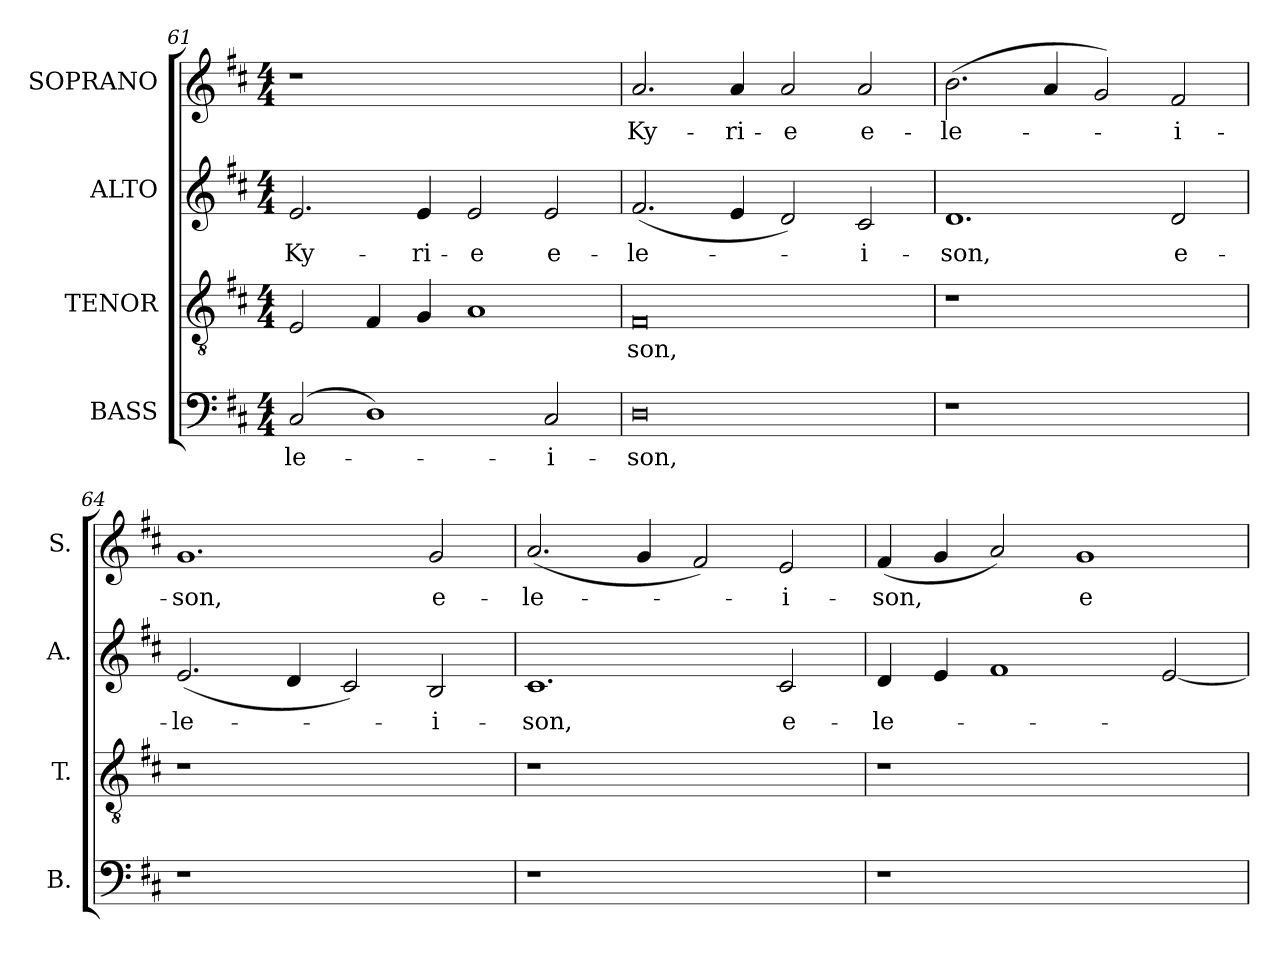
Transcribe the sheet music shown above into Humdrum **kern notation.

**kern	**text	**kern	**text	**kern	**text	**kern	**text
*part4	*part4	*part3	*part3	*part2	*part2	*part1	*part1
*staff4	*staff4	*staff3	*staff3	*staff2	*staff2	*staff1	*staff1
*I"BASS	*	*I"TENOR	*	*I"ALTO	*	*I"SOPRANO	*
*I'B.	*	*I'T.	*	*I'A.	*	*I'S.	*
!!LO:PB:g=z
*clefF4	*	*clefGv2	*	*clefG2	*	*clefG2	*
*	*	*ITrd7c12	*	*	*	*	*
*k[f#c#]	*	*k[f#c#]	*	*k[f#c#]	*	*k[f#c#]	*
*D:	*	*D:	*	*D:	*	*D:	*
*M4/4	*	*M4/4	*	*M4/4	*	*M4/4	*
=61	=61	=61	=61	=61	=61	=61	=61
!	!LO:LY:b:color=#000000	!	!	!	!	!	!
!	!	!	!	!	!LO:LY:b:color=#000000	!LO:N:vis=1	!
(2C#i/	-le-	2EEi/	.	2.ei/	Ky-	1r	.
1Di)	.	4FF#i/	.	.	.	.	.
!	!	!	!	!	!LO:LY:b:color=#000000	!	!
.	.	4GGi/	.	4ei/	-ri-	.	.
!	!	!	!	!	!LO:LY:b:color=#000000	!	!
.	.	1AAi	.	2ei/	-e	1ryy	.
!	!LO:LY:b:color=#000000	!	!	!	!	!	!
!	!	!	!	!	!LO:LY:b:color=#000000	!	!
2C#i/	-i-	.	.	2ei/	e-	.	.
=62	=62	=62	=62	=62	=62	=62	=62
!	!LO:LY:b:color=#000000	!	!	!	!	!	!
!	!	!	!LO:LY:b:color=#000000	!	!	!	!
!	!	!	!	!	!LO:LY:b:color=#000000	!	!
!	!	!	!	!	!	!	!LO:LY:b:color=#000000
0Di	-son,	0FF#i	-son,	(2.f#i/	-le-	2.ai/	Ky-
!	!	!	!	!	!	!	!LO:LY:b:color=#000000
.	.	.	.	4ei/	.	4ai/	-ri-
!	!	!	!	!	!	!	!LO:LY:b:color=#000000
.	.	.	.	2di/)	.	2ai/	-e
!	!	!	!	!	!LO:LY:b:color=#000000	!	!
!	!	!	!	!	!	!	!LO:LY:b:color=#000000
.	.	.	.	2c#i/	-i-	2ai/	e-
=63	=63	=63	=63	=63	=63	=63	=63
!LO:N:vis=1	!	!LO:N:vis=1	!	!	!	!	!
!	!	!	!	!	!LO:LY:b:color=#000000	!	!
!	!	!	!	!	!	!	!LO:LY:b:color=#000000
1r	.	1r	.	1.di	-son,	(2.bi\	-le-
.	.	.	.	.	.	4ai/	.
1ryy	.	1ryy	.	.	.	2gi/)	.
!	!	!	!	!	!LO:LY:b:color=#000000	!	!
!	!	!	!	!	!	!	!LO:LY:b:color=#000000
.	.	.	.	2di/	e-	2f#i/	-i-
=64	=64	=64	=64	=64	=64	=64	=64
!LO:N:vis=1	!	!LO:N:vis=1	!	!	!	!	!
!	!	!	!	!	!LO:LY:b:color=#000000	!	!
!	!	!	!	!	!	!	!LO:LY:b:color=#000000
1r	.	1r	.	(2.ei/	-le-	1.gi	-son,
.	.	.	.	4di/	.	.	.
1ryy	.	1ryy	.	2c#i/)	.	.	.
!	!	!	!	!	!LO:LY:b:color=#000000	!	!
!	!	!	!	!	!	!	!LO:LY:b:color=#000000
.	.	.	.	2Bi/	-i-	2gi/	e-
=65	=65	=65	=65	=65	=65	=65	=65
!LO:N:vis=1	!	!LO:N:vis=1	!	!	!	!	!
!	!	!	!	!	!LO:LY:b:color=#000000	!	!
!	!	!	!	!	!	!	!LO:LY:b:color=#000000
1r	.	1r	.	1.c#i	-son,	(2.ai/	-le-
.	.	.	.	.	.	4gi/	.
1ryy	.	1ryy	.	.	.	2f#i/)	.
!	!	!	!	!	!LO:LY:b:color=#000000	!	!
!	!	!	!	!	!	!	!LO:LY:b:color=#000000
.	.	.	.	2c#i/	e-	2ei/	-i-
=66	=66	=66	=66	=66	=66	=66	=66
!LO:N:vis=1	!	!LO:N:vis=1	!	!	!	!	!
!	!	!	!	!	!LO:LY:b:color=#000000	!	!
!	!	!	!	!	!	!	!LO:LY:b:color=#000000
1r	.	1r	.	4di/	-le-	(4f#i/	-son,
.	.	.	.	4ei/	.	4gi/	.
.	.	.	.	1f#i	.	2ai/)	.
!	!	!	!	!	!	!	!LO:LY:b:color=#000000
1ryy	.	1ryy	.	.	.	1gi	e-
.	.	.	.	[2ei/	.	.	.
=	=	=	=	=	=	=	=
*-	*-	*-	*-	*-	*-	*-	*-
